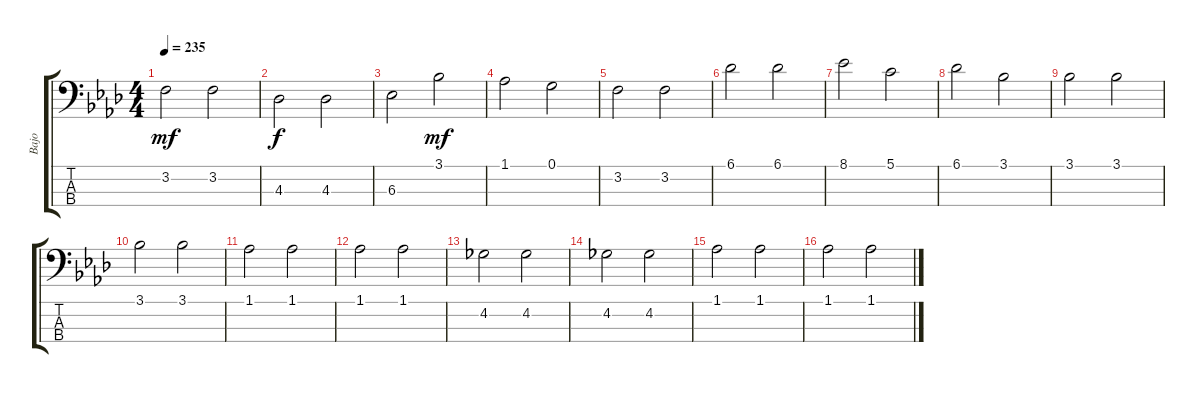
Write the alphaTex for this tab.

\track ("Bajo" "Bajo") {instrument electricbasspick}
\staff {score tabs}
\tuning (G2 D2 A1 E1) {hide}
\ts (4 4)
\tempo 235
\clef f4
\ks ab
3.2.2{dy mf} 3.2.2 |
4.3.2{dy f} 4.3.2 |
6.3.2 3.1.2{dy mf} |
1.1.2 0.1.2 |
3.2.2 3.2.2 |
6.1.2 6.1.2 |
8.1.2 5.1.2 |
6.1.2 3.1.2 |
3.1.2 3.1.2 |
3.1.2 3.1.2 |
1.1.2 1.1.2 |
1.1.2 1.1.2 |
4.2.2 4.2.2 |
4.2.2 4.2.2 |
1.1.2 1.1.2 |
1.1.2 1.1.2
